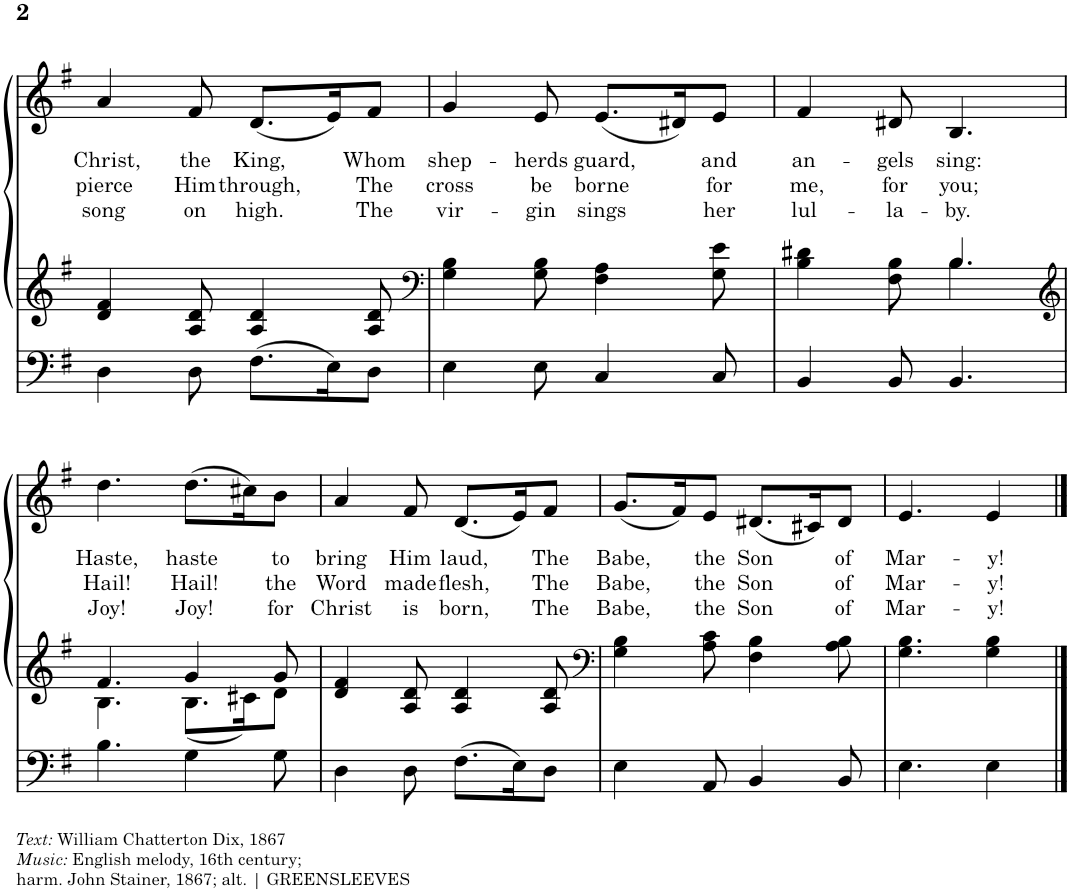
**kern	**kern	**kern	**text	**text	**text
*part1	*part1	*part1	*part1	*part1	*part1
*staff3	*staff2	*staff1	*staff1	*staff1	*staff1
*I"Organ	*	*	*	*	*
*I'Org.	*	*	*	*	*
!!LO:PB:g=z
*clefF4	*clefG2	*clefG2	*	*	*
*k[f#]	*k[f#]	*k[f#]	*	*	*
*M6/8	*M6/8	*M6/8	*	*	*
=11	=11	=11	=11	=11	=11
!	!	!	!LO:LY:b	!LO:LY:b	!LO:LY:b
4D\	4d/ 4f#/	4a/	Christ,	pierce	song
!	!	!	!LO:LY:b	!LO:LY:b	!LO:LY:b
8D\	8A/ 8d/	8f#/	the	Him	on
!	!	!	!LO:LY:b	!LO:LY:b	!LO:LY:b
8.F#\L	4A/ 4d/	(8.d/L	King,	through,	high.
16E\K	.	16e/K)	.	.	.
!	!	!	!LO:LY:b	!LO:LY:b	!LO:LY:b
8D\J	8A/ 8d/	8f#/J	Whom	The	The
=12	=12	=12	=12	=12	=12
*	*clefF4	*	*	*	*
!	!	!	!LO:LY:b	!LO:LY:b	!LO:LY:b
4E\	4G\ 4B\	4g/	shep-	cross	vir-
!	!	!	!LO:LY:b	!LO:LY:b	!LO:LY:b
8E\	8G\ 8B\	8e/	-herds	be	-gin
!	!	!	!LO:LY:b	!LO:LY:b	!LO:LY:b
4C/	4F#\ 4A\	(8.e/L	guard,	borne	sings
.	.	16d#X/K)	.	.	.
!	!	!	!LO:LY:b	!LO:LY:b	!LO:LY:b
8C/	8G\ 8e\	8e/J	and	for	her
=13	=13	=13	=13	=13	=13
*	*^	*	*	*	*
!	!	!	!	!LO:LY:b	!LO:LY:b	!LO:LY:b
4BB/	4B\ 4d#X\	4.ryy	4f#/	an-	me,	lul-
!	!	!	!	!LO:LY:b	!LO:LY:b	!LO:LY:b
8BB/	8F#\ 8B\	.	8d#X/	-gels	for	-la-
!	!	!	!	!LO:LY:b	!LO:LY:b	!LO:LY:b
4.BB/	4.B/	4.B\	4.B/	sing:	you;	-by.
!!LO:LB:g=z
=14	=14	=14	=14	=14	=14	=14
*	*clefG2	*	*	*	*	*
!	!	!	!	!LO:LY:b	!LO:LY:b	!LO:LY:b
4.B\	4.f#/	4.B\	4.dd\	Haste,	Hail!	Joy!
!	!	!	!	!LO:LY:b	!LO:LY:b	!LO:LY:b
4G\	4g/	8.B\L	(8.dd\L	haste	Hail!	Joy!
.	.	16c#X\K	16cc#X\K)	.	.	.
!	!	!	!	!LO:LY:b	!LO:LY:b	!LO:LY:b
8G\	8g/	8d\J	8b\J	to	the	for
=15	=15	=15	=15	=15	=15	=15
!	!	!	!	!LO:LY:b	!LO:LY:b	!LO:LY:b
*	*v	*v	*	*	*	*
4D\	4d/ 4f#/	4a/	bring	Word	Christ
!	!	!	!LO:LY:b	!LO:LY:b	!LO:LY:b
8D\	8A/ 8d/	8f#/	Him	made	is
!	!	!	!LO:LY:b	!LO:LY:b	!LO:LY:b
8.F#\L	4A/ 4d/	(8.d/L	laud,	flesh,	born,
16E\K	.	16e/K)	.	.	.
!	!	!	!LO:LY:b	!LO:LY:b	!LO:LY:b
8D\J	8A/ 8d/	8f#/J	The	The	The
=16	=16	=16	=16	=16	=16
*	*clefF4	*	*	*	*
!	!	!	!LO:LY:b	!LO:LY:b	!LO:LY:b
4E\	4G\ 4B\	(8.g/L	Babe,	Babe,	Babe,
.	.	16f#/K)	.	.	.
!	!	!	!LO:LY:b	!LO:LY:b	!LO:LY:b
8AA/	8A\ 8c\	8e/J	the	the	the
!	!	!	!LO:LY:b	!LO:LY:b	!LO:LY:b
4BB/	4F#\ 4B\	(8.d#X/L	Son	Son	Son
.	.	16c#X/K)	.	.	.
!	!	!	!LO:LY:b	!LO:LY:b	!LO:LY:b
8BB/	8A\ 8B\	8d#/J	of	of	of
=17	=17	=17	=17	=17	=17
!	!	!	!LO:LY:b	!LO:LY:b	!LO:LY:b
4.E\	4.G\ 4.B\	4.e/	Mar-	Mar-	Mar-
!	!	!	!LO:LY:b	!LO:LY:b	!LO:LY:b
4E\	4G\ 4B\	4e/	-y!	-y!	-y!
==	==	==	==	==	==
*-	*-	*-	*-	*-	*-
